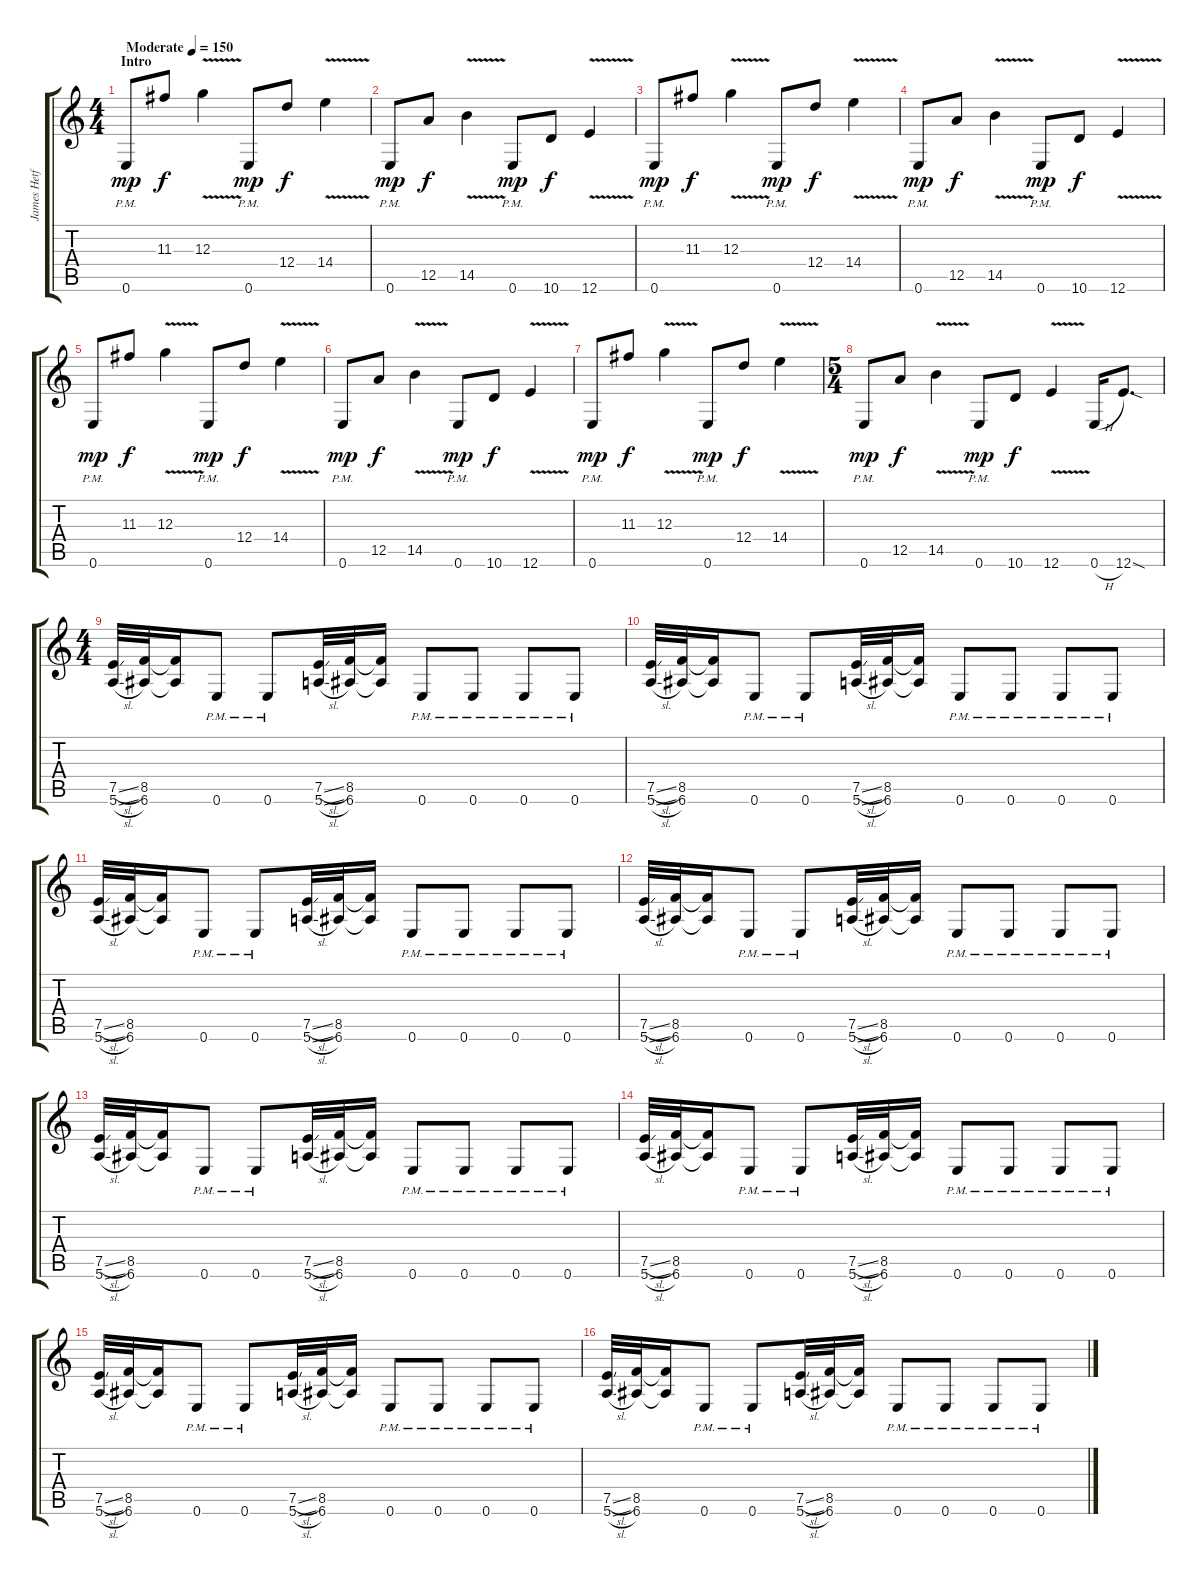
\track ("James Hetfield" "James Hetf") {instrument distortionguitar}
\staff {score tabs}
\tuning (E4 B3 G3 D3 A2 E2) {hide}
\ts (4 4)
\section ("" "Intro")
\tempo (150 "Moderate")
\clef g2
\ks c
0.6{pm}.8{dy mp instrument distortionguitar} 11.3.8{dy f} 12.3{v}.4 0.6{pm}.8{dy mp} 12.4.8{dy f} 14.4{v}.4 |
0.6{pm}.8{dy mp} 12.5.8{dy f} 14.5{v}.4 0.6{pm}.8{dy mp} 10.6.8{dy f} 12.6{v}.4 |
0.6{pm}.8{dy mp} 11.3.8{dy f} 12.3{v}.4 0.6{pm}.8{dy mp} 12.4.8{dy f} 14.4{v}.4 |
0.6{pm}.8{dy mp} 12.5.8{dy f} 14.5{v}.4 0.6{pm}.8{dy mp} 10.6.8{dy f} 12.6{v}.4 |
0.6{pm}.8{dy mp} 11.3.8{dy f} 12.3{v}.4 0.6{pm}.8{dy mp} 12.4.8{dy f} 14.4{v}.4 |
0.6{pm}.8{dy mp} 12.5.8{dy f} 14.5{v}.4 0.6{pm}.8{dy mp} 10.6.8{dy f} 12.6{v}.4 |
0.6{pm}.8{dy mp} 11.3.8{dy f} 12.3{v}.4 0.6{pm}.8{dy mp} 12.4.8{dy f} 14.4{v}.4 |
\ts (5 4)
0.6{pm}.8{dy mp} 12.5.8{dy f} 14.5{v}.4 0.6{pm}.8{dy mp} 10.6.8{dy f} 12.6{v}.4 0.6{h}.16 12.6{sod}.8{d} |
\ts (4 4)
(7.5{sl} 5.6{sl}).32 (8.5 6.6).32 (8.5{t} 6.6{t}).16 0.6{pm}.8 0.6{pm}.8 (7.5{sl} 5.6{sl}).32 (8.5 6.6).32 (8.5{t} 6.6{t}).16 0.6{pm}.8 0.6{pm}.8 0.6{pm}.8 0.6{pm}.8 |
(7.5{sl} 5.6{sl}).32 (8.5 6.6).32 (8.5{t} 6.6{t}).16 0.6{pm}.8 0.6{pm}.8 (7.5{sl} 5.6{sl}).32 (8.5 6.6).32 (8.5{t} 6.6{t}).16 0.6{pm}.8 0.6{pm}.8 0.6{pm}.8 0.6{pm}.8 |
(7.5{sl} 5.6{sl}).32 (8.5 6.6).32 (8.5{t} 6.6{t}).16 0.6{pm}.8 0.6{pm}.8 (7.5{sl} 5.6{sl}).32 (8.5 6.6).32 (8.5{t} 6.6{t}).16 0.6{pm}.8 0.6{pm}.8 0.6{pm}.8 0.6{pm}.8 |
(7.5{sl} 5.6{sl}).32 (8.5 6.6).32 (8.5{t} 6.6{t}).16 0.6{pm}.8 0.6{pm}.8 (7.5{sl} 5.6{sl}).32 (8.5 6.6).32 (8.5{t} 6.6{t}).16 0.6{pm}.8 0.6{pm}.8 0.6{pm}.8 0.6{pm}.8 |
(7.5{sl} 5.6{sl}).32 (8.5 6.6).32 (8.5{t} 6.6{t}).16 0.6{pm}.8 0.6{pm}.8 (7.5{sl} 5.6{sl}).32 (8.5 6.6).32 (8.5{t} 6.6{t}).16 0.6{pm}.8 0.6{pm}.8 0.6{pm}.8 0.6{pm}.8 |
(7.5{sl} 5.6{sl}).32 (8.5 6.6).32 (8.5{t} 6.6{t}).16 0.6{pm}.8 0.6{pm}.8 (7.5{sl} 5.6{sl}).32 (8.5 6.6).32 (8.5{t} 6.6{t}).16 0.6{pm}.8 0.6{pm}.8 0.6{pm}.8 0.6{pm}.8 |
(7.5{sl} 5.6{sl}).32 (8.5 6.6).32 (8.5{t} 6.6{t}).16 0.6{pm}.8 0.6{pm}.8 (7.5{sl} 5.6{sl}).32 (8.5 6.6).32 (8.5{t} 6.6{t}).16 0.6{pm}.8 0.6{pm}.8 0.6{pm}.8 0.6{pm}.8 |
(7.5{sl} 5.6{sl}).32 (8.5 6.6).32 (8.5{t} 6.6{t}).16 0.6{pm}.8 0.6{pm}.8 (7.5{sl} 5.6{sl}).32 (8.5 6.6).32 (8.5{t} 6.6{t}).16 0.6{pm}.8 0.6{pm}.8 0.6{pm}.8 0.6{pm}.8
